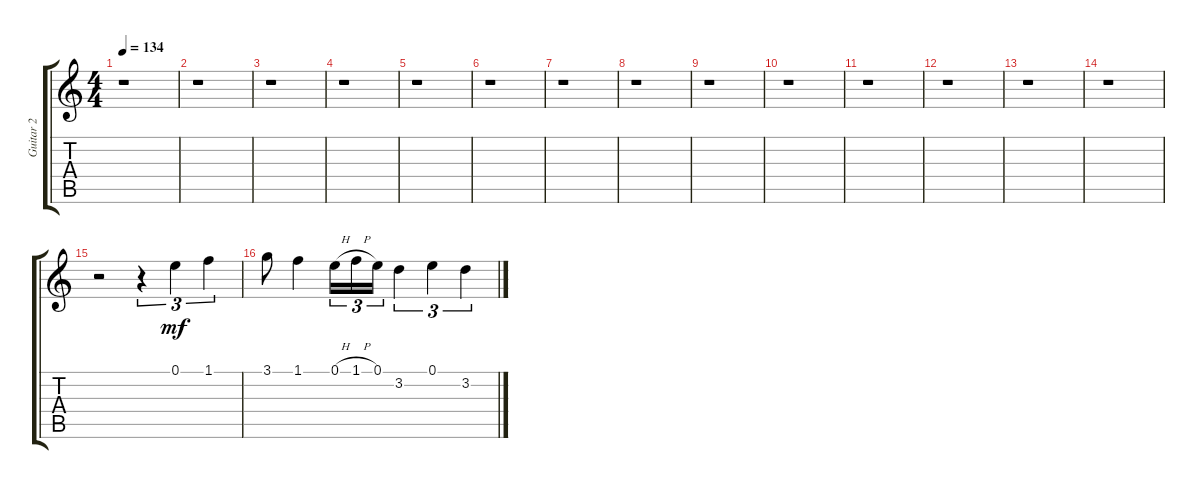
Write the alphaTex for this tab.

\track ("Guitar 2" "Guitar 2") {instrument acousticguitarsteel}
\staff {score tabs}
\tuning (E4 B3 G3 D3 A2 E2) {hide}
\ts (4 4)
\tempo 134
\clef g2
\ks c
r.1{dy mf} |
r.1 |
r.1 |
r.1 |
r.1 |
r.1 |
r.1 |
r.1 |
r.1 |
r.1 |
r.1 |
r.1 |
r.1 |
r.1 |
r.2 r.4{tu (3 2)} 0.1.4{tu (3 2)} 1.1.4{tu (3 2)} |
3.1.8 1.1.4 0.1{h}.16{tu (3 2)} 1.1{h}.16{tu (3 2)} 0.1.16{tu (3 2)} 3.2.4{tu (3 2)} 0.1.4{tu (3 2)} 3.2.4{tu (3 2)}
